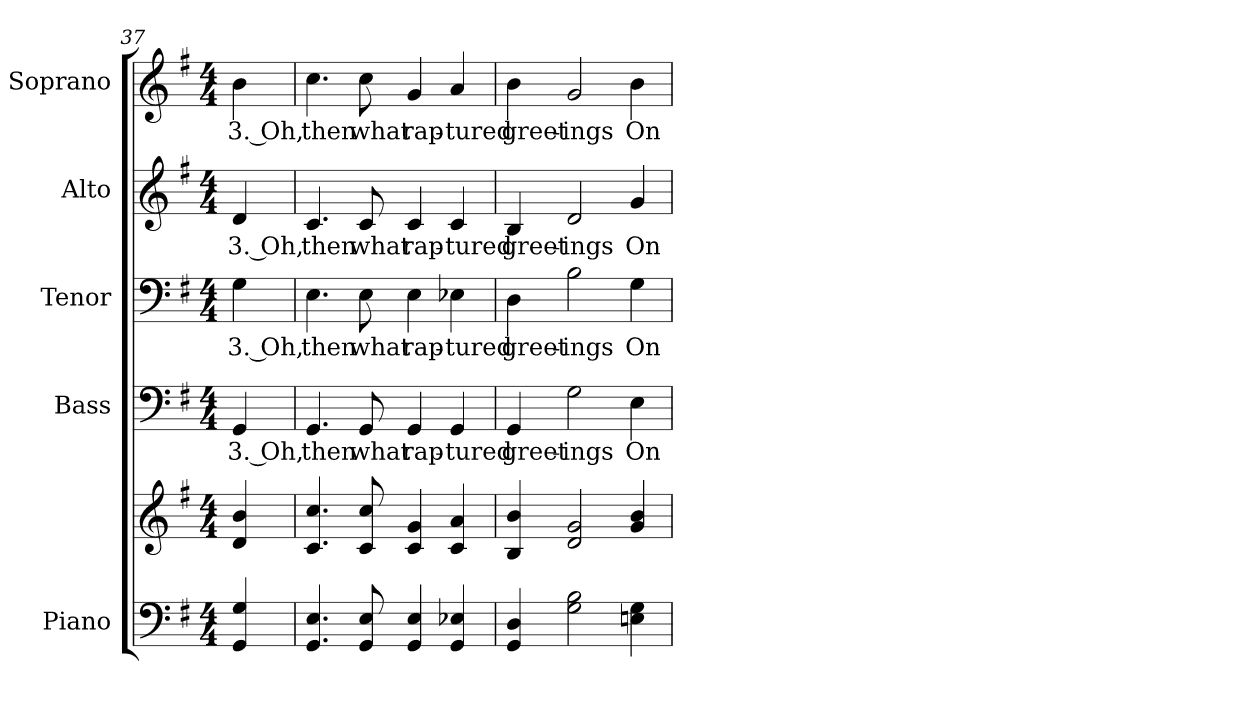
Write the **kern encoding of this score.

**kern	**kern	**kern	**text	**kern	**text	**kern	**text	**kern	**text
*part5	*part5	*part4	*part4	*part3	*part3	*part2	*part2	*part1	*part1
*staff6	*staff5	*staff4	*staff4	*staff3	*staff3	*staff2	*staff2	*staff1	*staff1
*I"Piano	*	*I"Bass	*	*I"Tenor	*	*I"Alto	*	*I"Soprano	*
*I'Pno.	*	*I'B.	*	*I'T.	*	*I'A.	*	*I'S.	*
*clefF4	*clefG2	*clefF4	*	*clefF4	*	*clefG2	*	*clefG2	*
*k[f#]	*k[f#]	*k[f#]	*	*k[f#]	*	*k[f#]	*	*k[f#]	*
*G:	*G:	*G:	*	*G:	*	*G:	*	*G:	*
*M4/4	*M4/4	*M4/4	*	*M4/4	*	*M4/4	*	*M4/4	*
=37	=37	=37	=37	=37	=37	=37	=37	=37	=37
!	!	!	!LO:LY:b:color=#000000	!	!	!	!	!	!
!	!	!	!	!	!LO:LY:b:color=#000000	!	!	!	!
!	!	!	!	!	!	!	!LO:LY:b:color=#000000	!	!
!	!	!	!	!	!	!	!	!	!LO:LY:b:color=#000000
4GGi/ 4Gi	4di/ 4bi	4GGi/	3. Oh,	4Gi\	3. Oh,	4di/	3. Oh,	4bi\	3. Oh,
!!LO:PB:g=z
=38	=38	=38	=38	=38	=38	=38	=38	=38	=38
!	!	!	!LO:LY:b:color=#000000	!	!	!	!	!	!
!	!	!	!	!	!LO:LY:b:color=#000000	!	!	!	!
!	!	!	!	!	!	!	!LO:LY:b:color=#000000	!	!
!	!	!	!	!	!	!	!	!	!LO:LY:b:color=#000000
4.GGi/ 4.Ei	4.ci/ 4.cci	4.GGi/	then	4.Ei\	then	4.ci/	then	4.cci\	then
!	!	!	!LO:LY:b:color=#000000	!	!	!	!	!	!
!	!	!	!	!	!LO:LY:b:color=#000000	!	!	!	!
!	!	!	!	!	!	!	!LO:LY:b:color=#000000	!	!
!	!	!	!	!	!	!	!	!	!LO:LY:b:color=#000000
8GGi/ 8Ei	8ci/ 8cci	8GGi/	what	8Ei\	what	8ci/	what	8cci\	what
!	!	!	!LO:LY:b:color=#000000	!	!	!	!	!	!
!	!	!	!	!	!LO:LY:b:color=#000000	!	!	!	!
!	!	!	!	!	!	!	!LO:LY:b:color=#000000	!	!
!	!	!	!	!	!	!	!	!	!LO:LY:b:color=#000000
4GGi/ 4Ei	4ci/ 4gi	4GGi/	rap-	4Ei\	rap-	4ci/	rap-	4gi/	rap-
!	!	!	!LO:LY:b:color=#000000	!	!	!	!	!	!
!	!	!	!	!	!LO:LY:b:color=#000000	!	!	!	!
!	!	!	!	!	!	!	!LO:LY:b:color=#000000	!	!
!	!	!	!	!	!	!	!	!	!LO:LY:b:color=#000000
4GGi/ 4E-Xi	4ci/ 4ai	4GGi/	-tured	4E-Xi\	-tured	4ci/	-tured	4ai/	-tured
=39	=39	=39	=39	=39	=39	=39	=39	=39	=39
!	!	!	!LO:LY:b:color=#000000	!	!	!	!	!	!
!	!	!	!	!	!LO:LY:b:color=#000000	!	!	!	!
!	!	!	!	!	!	!	!LO:LY:b:color=#000000	!	!
!	!	!	!	!	!	!	!	!	!LO:LY:b:color=#000000
4GGi/ 4Di	4Bi/ 4bi	4GGi/	greet-	4Di\	greet-	4Bi/	greet-	4bi\	greet-
!	!	!	!LO:LY:b:color=#000000	!	!	!	!	!	!
!	!	!	!	!	!LO:LY:b:color=#000000	!	!	!	!
!	!	!	!	!	!	!	!LO:LY:b:color=#000000	!	!
!	!	!	!	!	!	!	!	!	!LO:LY:b:color=#000000
2Gi\ 2Bi	2di/ 2gi	2Gi\	-ings	2Bi\	-ings	2di/	-ings	2gi/	-ings
!	!	!	!LO:LY:b:color=#000000	!	!	!	!	!	!
!	!	!	!	!	!LO:LY:b:color=#000000	!	!	!	!
!	!	!	!	!	!	!	!LO:LY:b:color=#000000	!	!
!	!	!	!	!	!	!	!	!	!LO:LY:b:color=#000000
4Eni\ 4Gi	4gi/ 4bi	4Ei\	On	4Gi\	On	4gi/	On	4bi\	On
=	=	=	=	=	=	=	=	=	=
*-	*-	*-	*-	*-	*-	*-	*-	*-	*-
